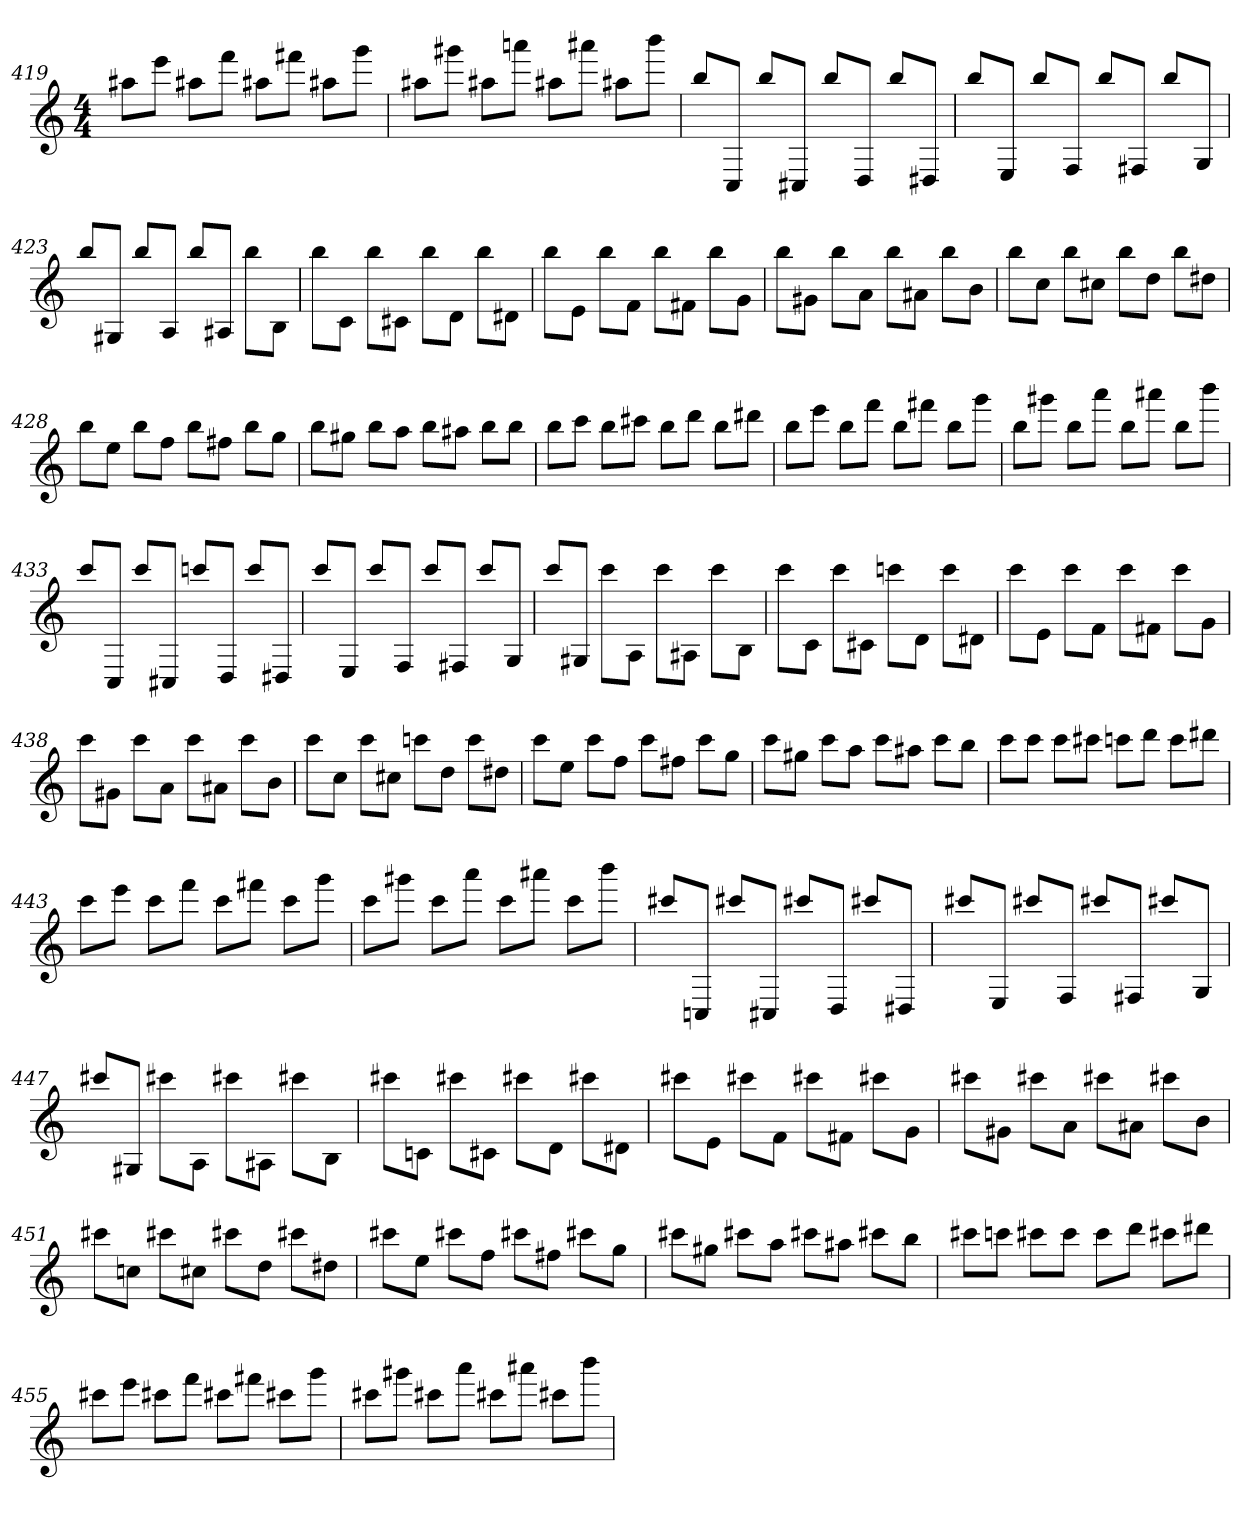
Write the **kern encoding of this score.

**kern
*part1
*staff1
*clefG2
*M4/4
=419
8aa#X\L
8eee\J
8aa#X\L
8fff\J
8aa#X\L
8fff#X\J
8aa#X\L
8ggg\J
=420
8aa#X\L
8ggg#X\J
8aa#X\L
8aaan\J
8aa#X\L
8aaa#X\J
8aa#X\L
8bbb\J
=421
8bb/L
8C/J
8bb/L
8C#X/J
8bb/L
8D/J
8bb/L
8D#X/J
=422
8bb/L
8E/J
8bb/L
8F/J
8bb/L
8F#X/J
8bb/L
8G/J
=423
8bb/L
8G#X/J
8bb/L
8A/J
8bb/L
8A#X/J
8bb\L
8B\J
=424
8bb\L
8c\J
8bb\L
8c#X\J
8bb\L
8d\J
8bb\L
8d#X\J
=425
8bb\L
8e\J
8bb\L
8f\J
8bb\L
8f#X\J
8bb\L
8g\J
=426
8bb\L
8g#X\J
8bb\L
8a\J
8bb\L
8a#X\J
8bb\L
8b\J
=427
8bb\L
8cc\J
8bb\L
8cc#X\J
8bb\L
8dd\J
8bb\L
8dd#X\J
=428
8bb\L
8ee\J
8bb\L
8ff\J
8bb\L
8ff#X\J
8bb\L
8gg\J
=429
8bb\L
8gg#X\J
8bb\L
8aa\J
8bb\L
8aa#X\J
8bb\L
8bb\J
=430
8bb\L
8ccc\J
8bb\L
8ccc#X\J
8bb\L
8ddd\J
8bb\L
8ddd#X\J
=431
8bb\L
8eee\J
8bb\L
8fff\J
8bb\L
8fff#X\J
8bb\L
8ggg\J
=432
8bb\L
8ggg#X\J
8bb\L
8aaa\J
8bb\L
8aaa#X\J
8bb\L
8bbb\J
=433
8ccc/L
8C/J
8ccc/L
8C#X/J
8cccn/L
8D/J
8ccc/L
8D#X/J
=434
8ccc/L
8E/J
8ccc/L
8F/J
8ccc/L
8F#X/J
8ccc/L
8G/J
=435
8ccc/L
8G#X/J
8ccc\L
8A\J
8ccc\L
8A#X\J
8ccc\L
8B\J
=436
8ccc\L
8c\J
8ccc\L
8c#X\J
8cccn\L
8d\J
8ccc\L
8d#X\J
=437
8ccc\L
8e\J
8ccc\L
8f\J
8ccc\L
8f#X\J
8ccc\L
8g\J
=438
8ccc\L
8g#X\J
8ccc\L
8a\J
8ccc\L
8a#X\J
8ccc\L
8b\J
=439
8ccc\L
8cc\J
8ccc\L
8cc#X\J
8cccn\L
8dd\J
8ccc\L
8dd#X\J
=440
8ccc\L
8ee\J
8ccc\L
8ff\J
8ccc\L
8ff#X\J
8ccc\L
8gg\J
=441
8ccc\L
8gg#X\J
8ccc\L
8aa\J
8ccc\L
8aa#X\J
8ccc\L
8bb\J
=442
8ccc\L
8ccc\J
8ccc\L
8ccc#X\J
8cccn\L
8ddd\J
8ccc\L
8ddd#X\J
=443
8ccc\L
8eee\J
8ccc\L
8fff\J
8ccc\L
8fff#X\J
8ccc\L
8ggg\J
=444
8ccc\L
8ggg#X\J
8ccc\L
8aaa\J
8ccc\L
8aaa#X\J
8ccc\L
8bbb\J
=445
8ccc#X/L
8Cn/J
8ccc#X/L
8C#X/J
8ccc#X/L
8D/J
8ccc#X/L
8D#X/J
=446
8ccc#X/L
8E/J
8ccc#X/L
8F/J
8ccc#X/L
8F#X/J
8ccc#X/L
8G/J
=447
8ccc#X/L
8G#X/J
8ccc#X\L
8A\J
8ccc#X\L
8A#X\J
8ccc#X\L
8B\J
=448
8ccc#X\L
8cn\J
8ccc#X\L
8c#X\J
8ccc#X\L
8d\J
8ccc#X\L
8d#X\J
=449
8ccc#X\L
8e\J
8ccc#X\L
8f\J
8ccc#X\L
8f#X\J
8ccc#X\L
8g\J
=450
8ccc#X\L
8g#X\J
8ccc#X\L
8a\J
8ccc#X\L
8a#X\J
8ccc#X\L
8b\J
=451
8ccc#X\L
8ccn\J
8ccc#X\L
8cc#X\J
8ccc#X\L
8dd\J
8ccc#X\L
8dd#X\J
=452
8ccc#X\L
8ee\J
8ccc#X\L
8ff\J
8ccc#X\L
8ff#X\J
8ccc#X\L
8gg\J
=453
8ccc#X\L
8gg#X\J
8ccc#X\L
8aa\J
8ccc#X\L
8aa#X\J
8ccc#X\L
8bb\J
=454
8ccc#X\L
8cccn\J
8ccc#X\L
8ccc#\J
8ccc#\L
8ddd\J
8ccc#X\L
8ddd#X\J
=455
8ccc#X\L
8eee\J
8ccc#X\L
8fff\J
8ccc#X\L
8fff#X\J
8ccc#X\L
8ggg\J
=456
8ccc#X\L
8ggg#X\J
8ccc#X\L
8aaa\J
8ccc#X\L
8aaa#X\J
8ccc#X\L
8bbb\J
=
*-
